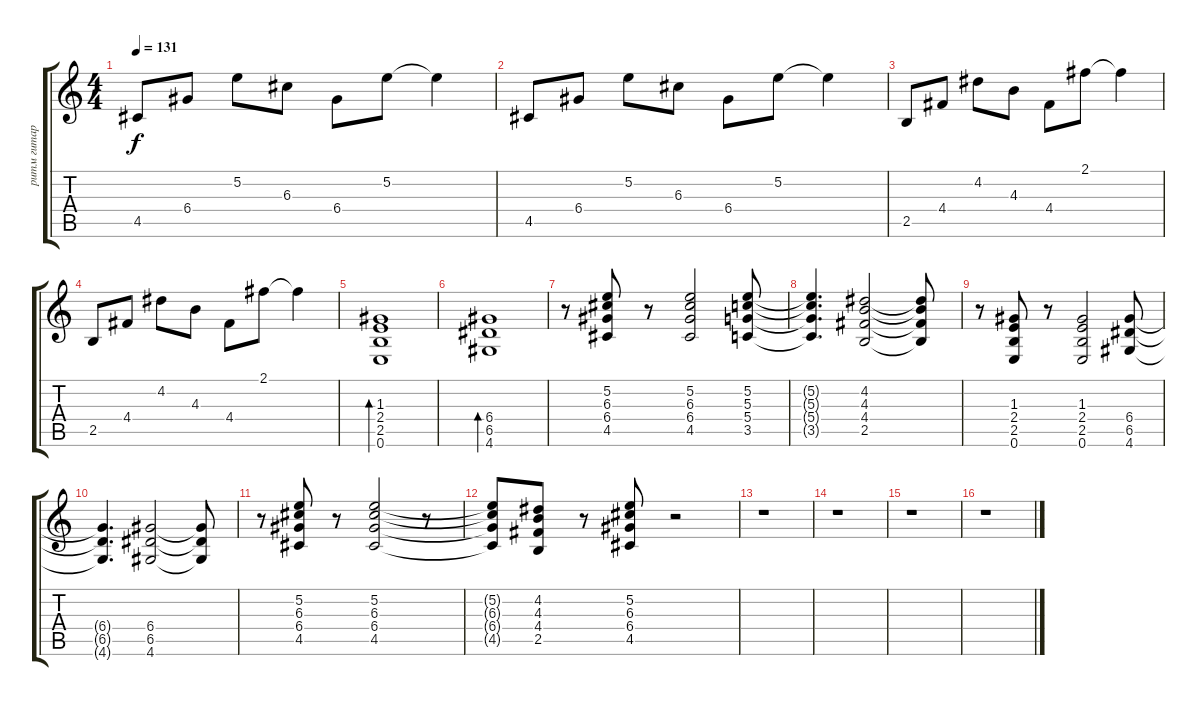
\track ("ритм гитара - акустика" "ритм гитар") {instrument acousticguitarsteel}
\staff {score tabs}
\tuning (E4 B3 G3 D3 A2 E2) {hide}
\ts (4 4)
\tempo 131
\clef g2
\ks c
4.5.8{dy f} 6.4.8 5.2.8 6.3.8 6.4.8 5.2.8 5.2{t}.4 |
4.5.8 6.4.8 5.2.8 6.3.8 6.4.8 5.2.8 5.2{t}.4 |
2.5.8 4.4.8 4.2.8 4.3.8 4.4.8 2.1.8 2.1{t}.4 |
2.5.8 4.4.8 4.2.8 4.3.8 4.4.8 2.1.8 2.1{t}.4 |
(1.3 2.4 2.5 0.6).1{bd 60} |
(6.4 6.5 4.6).1{bd 60} |
r.8 (5.2 6.3 6.4 4.5).8 r.8 (5.2 6.3 6.4 4.5).2 (5.2 5.3 5.4 3.5).8 |
(5.2{t} 5.3{t} 5.4{t} 3.5{t}).4{d} (4.2 4.3 4.4 2.5).2 (4.2{t} 4.3{t} 4.4{t} 2.5{t}).8 |
r.8 (1.3 2.4 2.5 0.6).8 r.8 (1.3 2.4 2.5 0.6).2 (6.4 6.5 4.6).8 |
(6.4{t} 6.5{t} 4.6{t}).4{d} (6.4 6.5 4.6).2 (6.4{t} 6.5{t} 4.6{t}).8 |
r.8 (5.2 6.3 6.4 4.5).8 r.8 (5.2 6.3 6.4 4.5).2 r.8 |
(5.2{t} 6.3{t} 6.4{t} 4.5{t}).8 (4.2 4.3 4.4 2.5).8 r.8 (5.2 6.3 6.4 4.5).8 r.2 |
r.1 |
r.1 |
r.1 |
r.1
